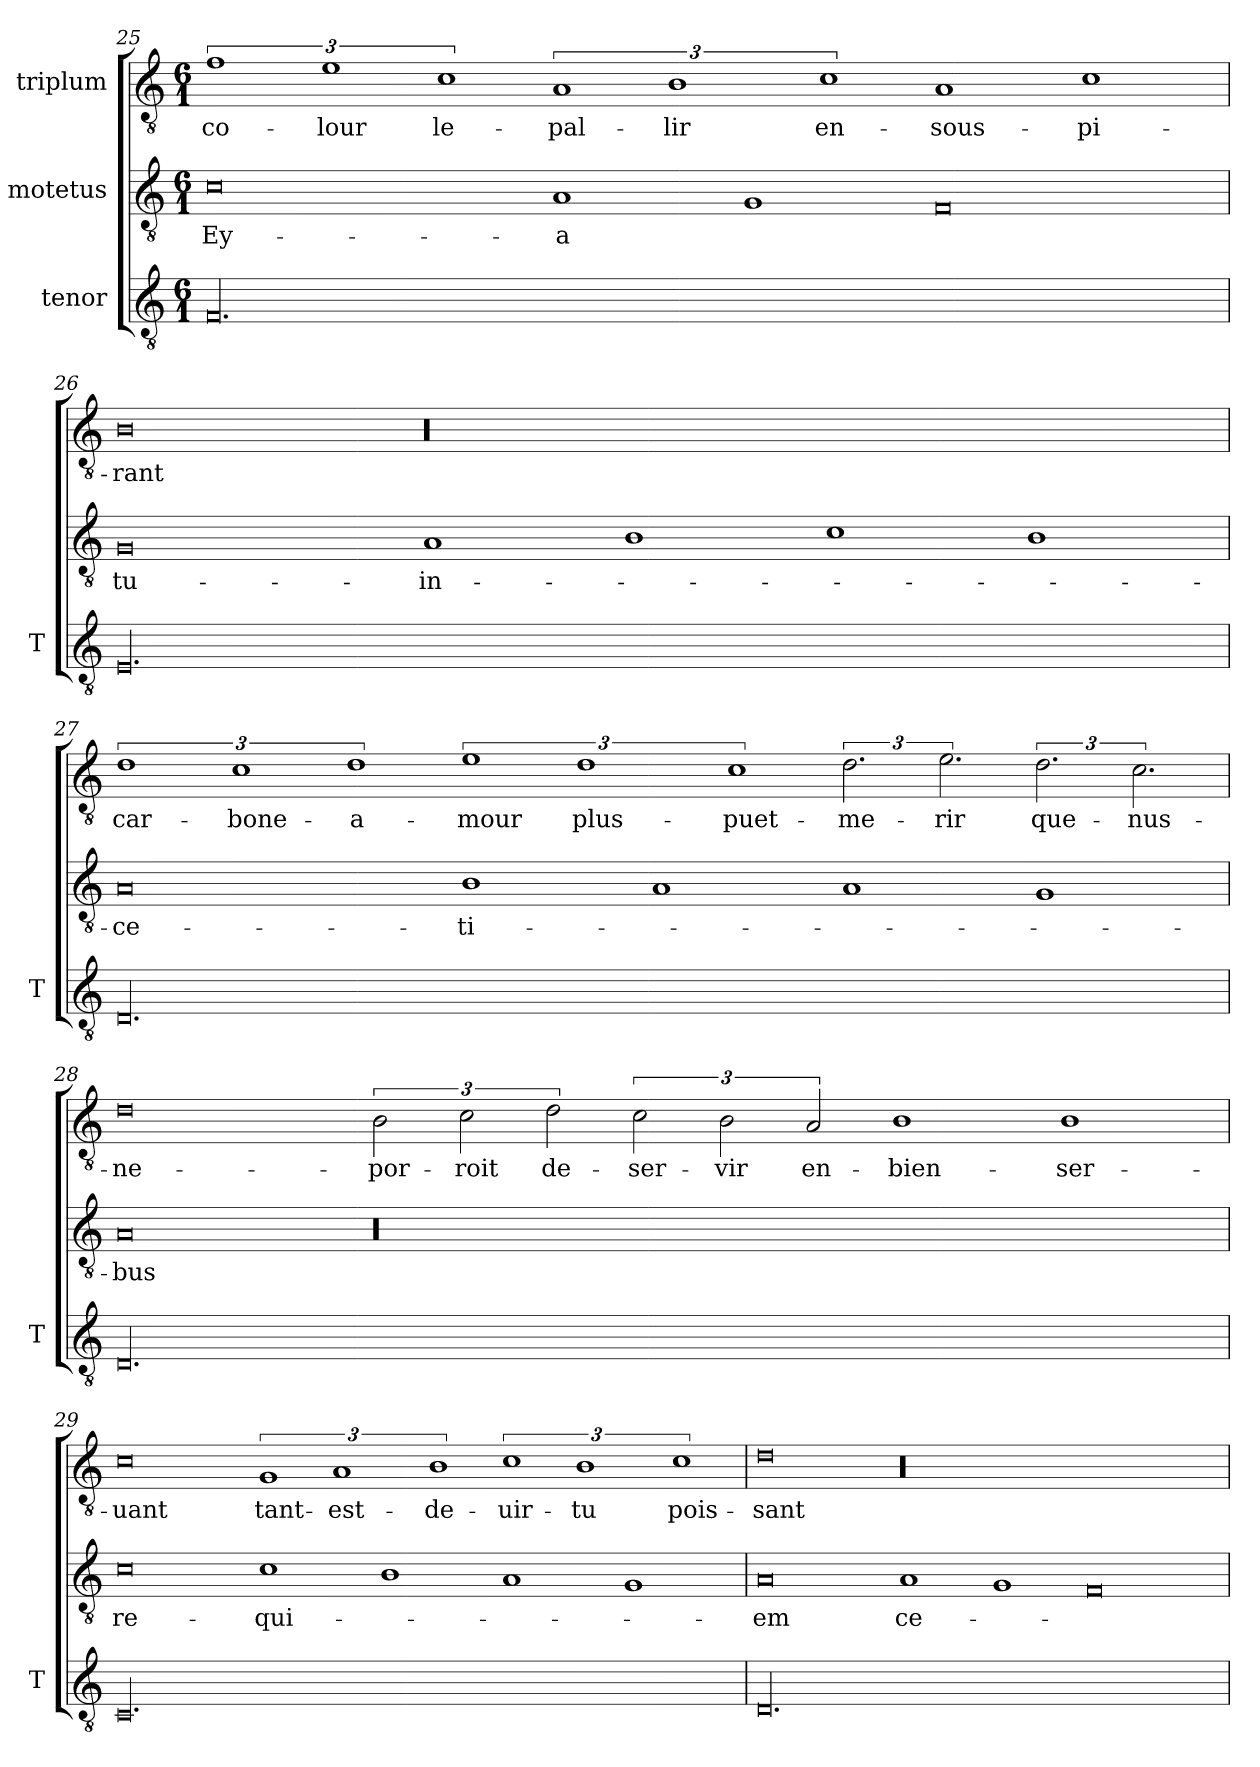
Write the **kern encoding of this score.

**kern	**kern	**text	**kern	**text
*part3	*part2	*part2	*part1	*part1
*staff3	*staff2	*staff2	*staff1	*staff1
*I"tenor	*I"motetus	*	*I"triplum	*
*I'T	*	*	*	*
*clefGv2	*clefGv2	*	*clefGv2	*
*k[]	*k[]	*	*k[]	*
*C:	*C:	*	*C:	*
*M6/1	*M6/1	*	*M6/1	*
=25	=25	=25	=25	=25
00.F/	0c\	Ey-	3%2f\	co-
.	.	.	3%2e\	-lour
.	.	.	3%2c\	le-
.	1A/	-a	3%2A/	pal-
.	.	.	3%2B\	-lir
.	1G/	.	.	.
.	.	.	3%2c\	en-
.	0F/	.	1A/	sous-
.	.	.	1c\	-pi-
=26	=26	=26	=26	=26
00.E/	0G/	tu-	0B\	-rant
.	1A/	in-	00r	.
.	1B\	.	.	.
.	1c\	.	.	.
.	1B\	.	.	.
=27	=27	=27	=27	=27
00.D/	0A/	ce-	3%2d\	car-
.	.	.	3%2c\	bone-
.	.	.	3%2d\	a-
.	1B\	-ti-	3%2e\	-mour
.	.	.	3%2d\	plus-
.	1A/	.	.	.
.	.	.	3%2c\	puet-
.	1A/	.	3.d\	me-
.	.	.	3.e\	-rir
.	1G/	.	3.d\	que-
.	.	.	3.c\	nus-
=28	=28	=28	=28	=28
00.D/	0A/	-bus	0d\	ne-
.	00r	.	3B\	por-
.	.	.	3c\	-roit
.	.	.	3d\	de-
.	.	.	3c\	ser-
.	.	.	3B\	-vir
.	.	.	3A/	en-
.	.	.	1B\	bien-
.	.	.	1B\	ser-
!!LO:PB:g=z
=29	=29	=29	=29	=29
00.C/	0c\	re-	0c\	-uant
.	1c\	-qui-	3%2G/	tant-
.	.	.	3%2A/	est-
.	1B\	.	.	.
.	.	.	3%2B\	de-
.	1A/	.	3%2c\	uir-
.	.	.	3%2B\	-tu
.	1G/	.	.	.
.	.	.	3%2c\	pois-
=30	=30	=30	=30	=30
00.D/	0A/	-em	0d\	-sant
.	1A/	ce-	00r	.
.	1G/	.	.	.
.	0F/	.	.	.
=	=	=	=	=
*-	*-	*-	*-	*-
